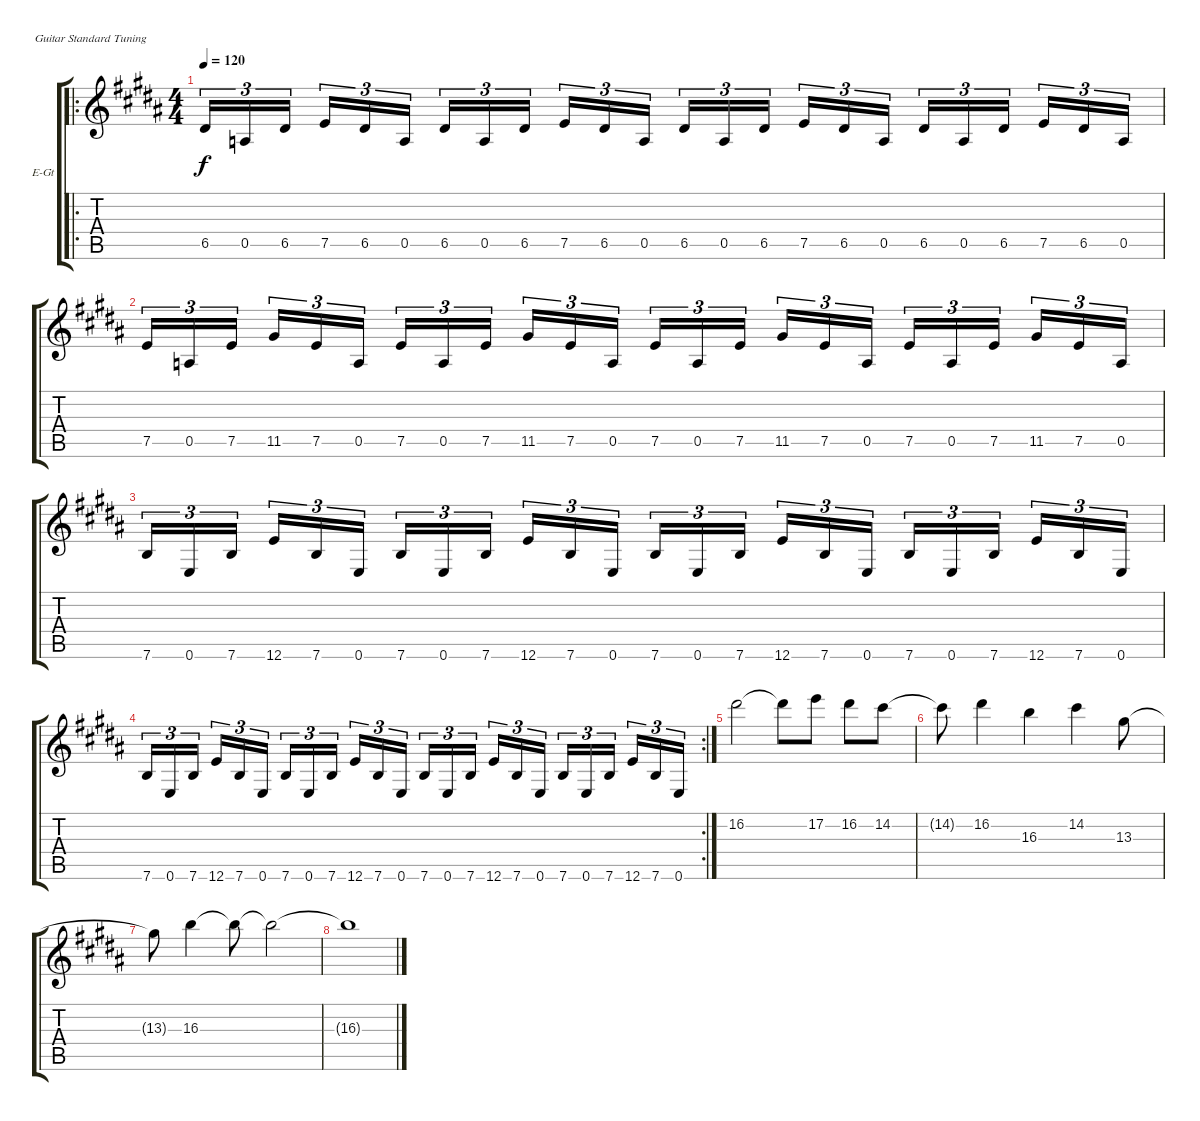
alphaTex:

\bracketExtendMode groupsimilarinstruments
\firstSystemTrackNameOrientation horizontal
\otherSystemsTrackNameOrientation horizontal
\track ("Sly" "E-Gt") {instrument overdrivenguitar}
\staff {score tabs}
\tuning (E4 B3 G3 D3 A2 E2)
\ro
\ts (4 4)
\tempo 120
\clef g2
\ks g#minor
6.5{acc #}.16{tu (3 2) dy f} 0.5{acc forcenatural}.16{tu (3 2)} 6.5{acc #}.16{tu (3 2)} 7.5{acc forcenatural}.16{tu (3 2)} 6.5{acc #}.16{tu (3 2)} 0.5{acc forcenatural}.16{tu (3 2)} 6.5{acc #}.16{tu (3 2)} 0.5{acc forcenatural}.16{tu (3 2)} 6.5{acc #}.16{tu (3 2)} 7.5{acc forcenatural}.16{tu (3 2)} 6.5{acc #}.16{tu (3 2)} 0.5{acc forcenatural}.16{tu (3 2)} 6.5{acc #}.16{tu (3 2)} 0.5{acc forcenatural}.16{tu (3 2)} 6.5{acc #}.16{tu (3 2)} 7.5{acc forcenatural}.16{tu (3 2)} 6.5{acc #}.16{tu (3 2)} 0.5{acc forcenatural}.16{tu (3 2)} 6.5{acc #}.16{tu (3 2)} 0.5{acc forcenatural}.16{tu (3 2)} 6.5{acc #}.16{tu (3 2)} 7.5{acc forcenatural}.16{tu (3 2)} 6.5{acc #}.16{tu (3 2)} 0.5{acc forcenatural}.16{tu (3 2)} |
7.5{acc forcenatural}.16{tu (3 2)} 0.5{acc forcenatural}.16{tu (3 2)} 7.5{acc forcenatural}.16{tu (3 2)} 11.5{acc #}.16{tu (3 2)} 7.5{acc forcenatural}.16{tu (3 2)} 0.5{acc forcenatural}.16{tu (3 2)} 7.5{acc forcenatural}.16{tu (3 2)} 0.5{acc forcenatural}.16{tu (3 2)} 7.5{acc forcenatural}.16{tu (3 2)} 11.5{acc #}.16{tu (3 2)} 7.5{acc forcenatural}.16{tu (3 2)} 0.5{acc forcenatural}.16{tu (3 2)} 7.5{acc forcenatural}.16{tu (3 2)} 0.5{acc forcenatural}.16{tu (3 2)} 7.5{acc forcenatural}.16{tu (3 2)} 11.5{acc #}.16{tu (3 2)} 7.5{acc forcenatural}.16{tu (3 2)} 0.5{acc forcenatural}.16{tu (3 2)} 7.5{acc forcenatural}.16{tu (3 2)} 0.5{acc forcenatural}.16{tu (3 2)} 7.5{acc forcenatural}.16{tu (3 2)} 11.5{acc #}.16{tu (3 2)} 7.5{acc forcenatural}.16{tu (3 2)} 0.5{acc forcenatural}.16{tu (3 2)} |
7.6{acc forcenatural}.16{tu (3 2)} 0.6{acc forcenatural}.16{tu (3 2)} 7.6{acc forcenatural}.16{tu (3 2)} 12.6{acc forcenatural}.16{tu (3 2)} 7.6{acc forcenatural}.16{tu (3 2)} 0.6{acc forcenatural}.16{tu (3 2)} 7.6{acc forcenatural}.16{tu (3 2)} 0.6{acc forcenatural}.16{tu (3 2)} 7.6{acc forcenatural}.16{tu (3 2)} 12.6{acc forcenatural}.16{tu (3 2)} 7.6{acc forcenatural}.16{tu (3 2)} 0.6{acc forcenatural}.16{tu (3 2)} 7.6{acc forcenatural}.16{tu (3 2)} 0.6{acc forcenatural}.16{tu (3 2)} 7.6{acc forcenatural}.16{tu (3 2)} 12.6{acc forcenatural}.16{tu (3 2)} 7.6{acc forcenatural}.16{tu (3 2)} 0.6{acc forcenatural}.16{tu (3 2)} 7.6{acc forcenatural}.16{tu (3 2)} 0.6{acc forcenatural}.16{tu (3 2)} 7.6{acc forcenatural}.16{tu (3 2)} 12.6{acc forcenatural}.16{tu (3 2)} 7.6{acc forcenatural}.16{tu (3 2)} 0.6{acc forcenatural}.16{tu (3 2)} |
\rc 2
7.6{acc forcenatural}.16{tu (3 2)} 0.6{acc forcenatural}.16{tu (3 2)} 7.6{acc forcenatural}.16{tu (3 2)} 12.6{acc forcenatural}.16{tu (3 2)} 7.6{acc forcenatural}.16{tu (3 2)} 0.6{acc forcenatural}.16{tu (3 2)} 7.6{acc forcenatural}.16{tu (3 2)} 0.6{acc forcenatural}.16{tu (3 2)} 7.6{acc forcenatural}.16{tu (3 2)} 12.6{acc forcenatural}.16{tu (3 2)} 7.6{acc forcenatural}.16{tu (3 2)} 0.6{acc forcenatural}.16{tu (3 2)} 7.6{acc forcenatural}.16{tu (3 2)} 0.6{acc forcenatural}.16{tu (3 2)} 7.6{acc forcenatural}.16{tu (3 2)} 12.6{acc forcenatural}.16{tu (3 2)} 7.6{acc forcenatural}.16{tu (3 2)} 0.6{acc forcenatural}.16{tu (3 2)} 7.6{acc forcenatural}.16{tu (3 2)} 0.6{acc forcenatural}.16{tu (3 2)} 7.6{acc forcenatural}.16{tu (3 2)} 12.6{acc forcenatural}.16{tu (3 2)} 7.6{acc forcenatural}.16{tu (3 2)} 0.6{acc forcenatural}.16{tu (3 2)} |
16.2{acc #}.2 16.2{t acc #}.8 17.2{acc forcenatural}.8 16.2{acc #}.8 14.2{acc #}.8 |
14.2{t acc #}.8 16.2{acc #}.4 16.3{acc forcenatural}.4 14.2{acc #}.4 13.3{acc #}.8 |
13.3{t acc #}.8 16.3{acc forcenatural}.4 16.3{t acc forcenatural}.8 16.3{t acc forcenatural}.2 |
16.3{t acc forcenatural}.1
